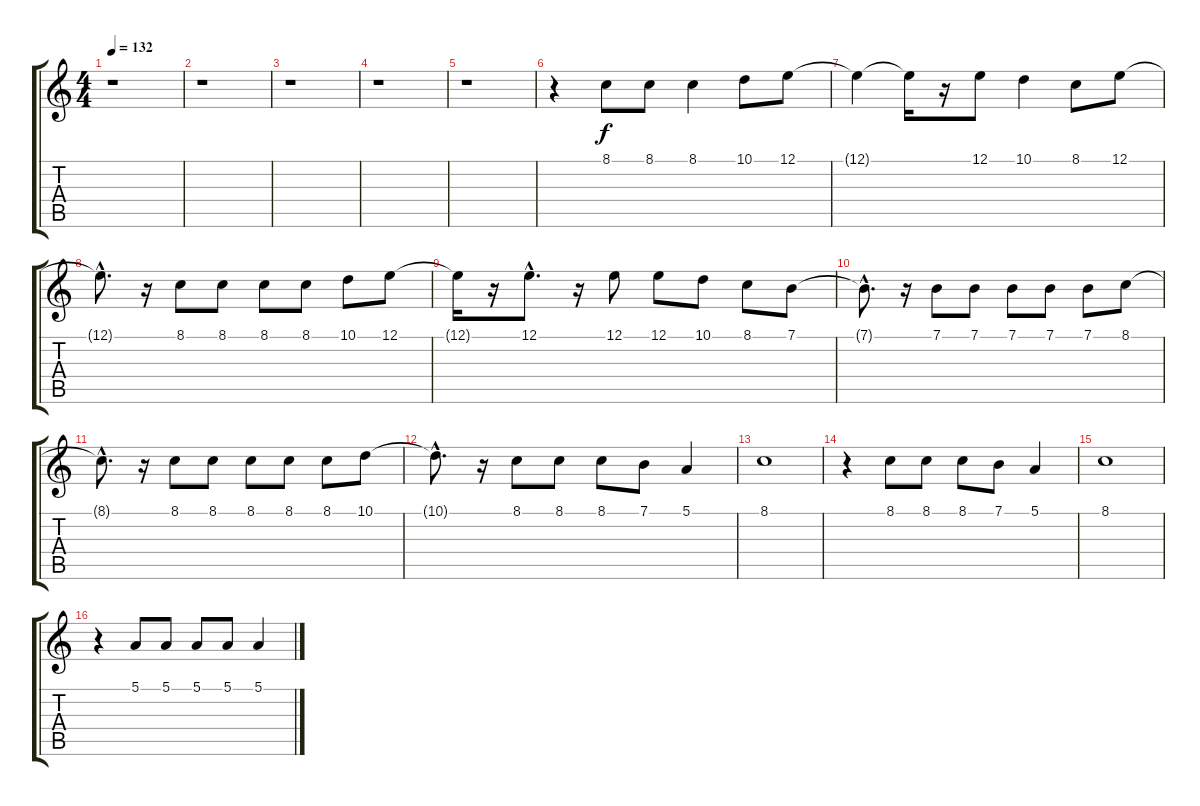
\track "" {instrument trumpet}
\staff {score tabs}
\tuning (E4 B3 G3 D3 A2 E2) {hide}
\ts (4 4)
\tempo 132
\clef g2
\ks c
r.1{dy f} |
r.1 |
r.1 |
r.1 |
r.1 |
r.4 8.1.8 8.1.8 8.1.4 10.1.8 12.1.8 |
12.1{t}.4 12.1{t}.16 r.16 12.1.8 10.1.4 8.1.8 12.1.8 |
12.1{hac t}.8{d} r.16 8.1.8 8.1.8 8.1.8 8.1.8 10.1.8 12.1.8 |
12.1{t}.16 r.16 12.1{hac}.8{d} r.16 12.1.8 12.1.8 10.1.8 8.1.8 7.1.8 |
7.1{hac t}.8{d} r.16 7.1.8 7.1.8 7.1.8 7.1.8 7.1.8 8.1.8 |
8.1{hac t}.8{d} r.16 8.1.8 8.1.8 8.1.8 8.1.8 8.1.8 10.1.8 |
10.1{hac t}.8{d} r.16 8.1.8 8.1.8 8.1.8 7.1.8 5.1.4 |
8.1.1 |
r.4 8.1.8 8.1.8 8.1.8 7.1.8 5.1.4 |
8.1.1 |
r.4 5.1.8 5.1.8 5.1.8 5.1.8 5.1.4
